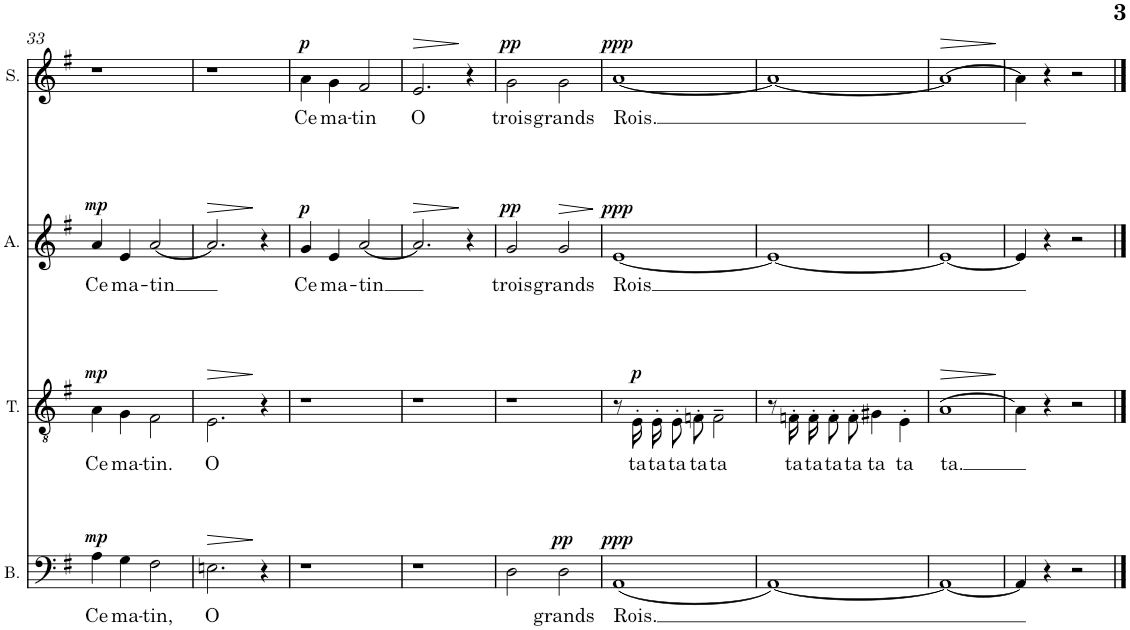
**kern	**text	**dynam	**kern	**text	**dynam	**kern	**text	**dynam	**kern	**text	**dynam
*part4	*part4	*part4	*part3	*part3	*part3	*part2	*part2	*part2	*part1	*part1	*part1
*staff4	*staff4	*staff4	*staff3	*staff3	*staff3	*staff2	*staff2	*staff2	*staff1	*staff1	*staff1
*I"Basso	*	*	*I"Tenore	*	*	*I"Contralto	*	*	*I"Soprano	*	*
*I'B.	*	*	*I'T.	*	*	*	*	*	*I'S.	*	*
!!LO:PB:g=z
*clefF4	*	*	*clefGv2	*	*	*clefG2	*	*	*clefG2	*	*
*k[f#]	*	*	*k[f#]	*	*	*k[f#]	*	*	*k[f#]	*	*
*M4/4	*	*	*M4/4	*	*	*M4/4	*	*	*M4/4	*	*
*met(c)	*	*	*met(c)	*	*	*met(c)	*	*	*met(c)	*	*
=33	=33	=33	=33	=33	=33	=33	=33	=33	=33	=33	=33
!	!LO:LY:b	!LO:DY:a	!	!LO:LY:b	!LO:DY:a	!	!LO:LY:b	!LO:DY:a	!	!	!
4A\	Ce	mp	4A\	Ce	mp	4a/	Ce	mp	1r	.	.
!	!LO:LY:b	!	!	!LO:LY:b	!	!	!LO:LY:b	!	!	!	!
4G\	ma-	.	4G\	ma-	.	4e/	ma-	.	.	.	.
!	!LO:LY:b	!	!	!LO:LY:b	!	!	!LO:LY:b	!	!	!	!
2F#\	-tin,	.	2F#\	-tin.	.	[2a/	-tin	.	.	.	.
=34	=34	=34	=34	=34	=34	=34	=34	=34	=34	=34	=34
!	!LO:LY:b	!LO:HP:b	!	!LO:LY:b	!LO:HP:b	!	!	!LO:HP:b	!	!	!
2.En\	O	>	2.E\	O	>	2.a/]	.	>	1r	.	.
4r	.	]	4r	.	]	4r	.	]	.	.	.
=35	=35	=35	=35	=35	=35	=35	=35	=35	=35	=35	=35
!	!	!	!	!	!	!	!LO:LY:b	!LO:DY:a	!	!LO:LY:b	!LO:DY:a
1r	.	.	1r	.	.	4g/	Ce	p	4a\	Ce	p
!	!	!	!	!	!	!	!LO:LY:b	!	!	!LO:LY:b	!
.	.	.	.	.	.	4e/	ma-	.	4g\	ma-	.
!	!	!	!	!	!	!	!LO:LY:b	!	!	!LO:LY:b	!
.	.	.	.	.	.	[2a/	-tin	.	2f#/	-tin	.
=36	=36	=36	=36	=36	=36	=36	=36	=36	=36	=36	=36
!	!	!	!	!	!	!	!	!LO:HP:b	!	!LO:LY:b	!LO:HP:b
1r	.	.	1r	.	.	2.a/]	.	>	2.e/	O	>
.	.	.	.	.	.	4r	.	]	4r	.	]
=37	=37	=37	=37	=37	=37	=37	=37	=37	=37	=37	=37
!	!	!	!	!	!	!	!LO:LY:b	!LO:DY:a	!	!LO:LY:b	!LO:DY:a
2D\	.	.	1r	.	.	2g/	trois	pp	2g\	trois	pp
!	!LO:LY:b	!LO:DY:a	!	!	!	!	!LO:LY:b	!LO:HP:b	!	!LO:LY:b	!
2D\	grands	pp	.	.	.	2g/	grands	>	2g\	grands	.
.	.	.	.	.	.	.	.	]	.	.	.
=38	=38	=38	=38	=38	=38	=38	=38	=38	=38	=38	=38
!	!LO:LY:b	!LO:DY:a	!	!	!	!	!LO:LY:b	!LO:DY:a	!	!LO:LY:b	!LO:DY:a
(1AA	Rois.	ppp	8r	.	.	[1e	Rois	ppp	[1a	Rois.	ppp
!	!	!	!	!LO:LY:b	!LO:DY:a	!	!	!	!	!	!
.	.	.	16E'\LL	ta	p	.	.	.	.	.	.
!	!	!	!	!LO:LY:b	!	!	!	!	!	!	!
.	.	.	16E'\JJ	ta	.	.	.	.	.	.	.
!	!	!	!	!LO:LY:b	!	!	!	!	!	!	!
.	.	.	8E'\L	ta	.	.	.	.	.	.	.
!	!	!	!	!LO:LY:b	!	!	!	!	!	!	!
.	.	.	8Fn'\J	ta	.	.	.	.	.	.	.
!	!	!	!	!LO:LY:b	!	!	!	!	!	!	!
.	.	.	2F~\	ta	.	.	.	.	.	.	.
=39	=39	=39	=39	=39	=39	=39	=39	=39	=39	=39	=39
[1AA)	.	.	8r	.	.	1e_	.	.	1a_	.	.
!	!	!	!	!LO:LY:b	!	!	!	!	!	!	!
.	.	.	16Fn'\LL	ta	.	.	.	.	.	.	.
!	!	!	!	!LO:LY:b	!	!	!	!	!	!	!
.	.	.	16F'\JJ	ta	.	.	.	.	.	.	.
!	!	!	!	!LO:LY:b	!	!	!	!	!	!	!
.	.	.	8F'\L	ta	.	.	.	.	.	.	.
!	!	!	!	!LO:LY:b	!	!	!	!	!	!	!
.	.	.	8F'\J	ta	.	.	.	.	.	.	.
!	!	!	!	!LO:LY:b	!	!	!	!	!	!	!
.	.	.	4G#X\	ta	.	.	.	.	.	.	.
!	!	!	!	!LO:LY:b	!	!	!	!	!	!	!
.	.	.	4E'\	ta	.	.	.	.	.	.	.
=40	=40	=40	=40	=40	=40	=40	=40	=40	=40	=40	=40
!	!	!	!	!LO:LY:b	!LO:HP:b	!	!	!	!	!	!LO:HP:b
1AA_	.	.	[1A	ta.	>	1e_	.	.	1a_	.	>
.	.	.	.	.	]	.	.	.	.	.	]
=41	=41	=41	=41	=41	=41	=41	=41	=41	=41	=41	=41
4AA/]	.	.	4A\]	.	.	4e/]	.	.	4a\]	.	.
4r	.	.	4r	.	.	4r	.	.	4r	.	.
2r	.	.	2r	.	.	2r	.	.	2r	.	.
==	==	==	==	==	==	==	==	==	==	==	==
*-	*-	*-	*-	*-	*-	*-	*-	*-	*-	*-	*-
